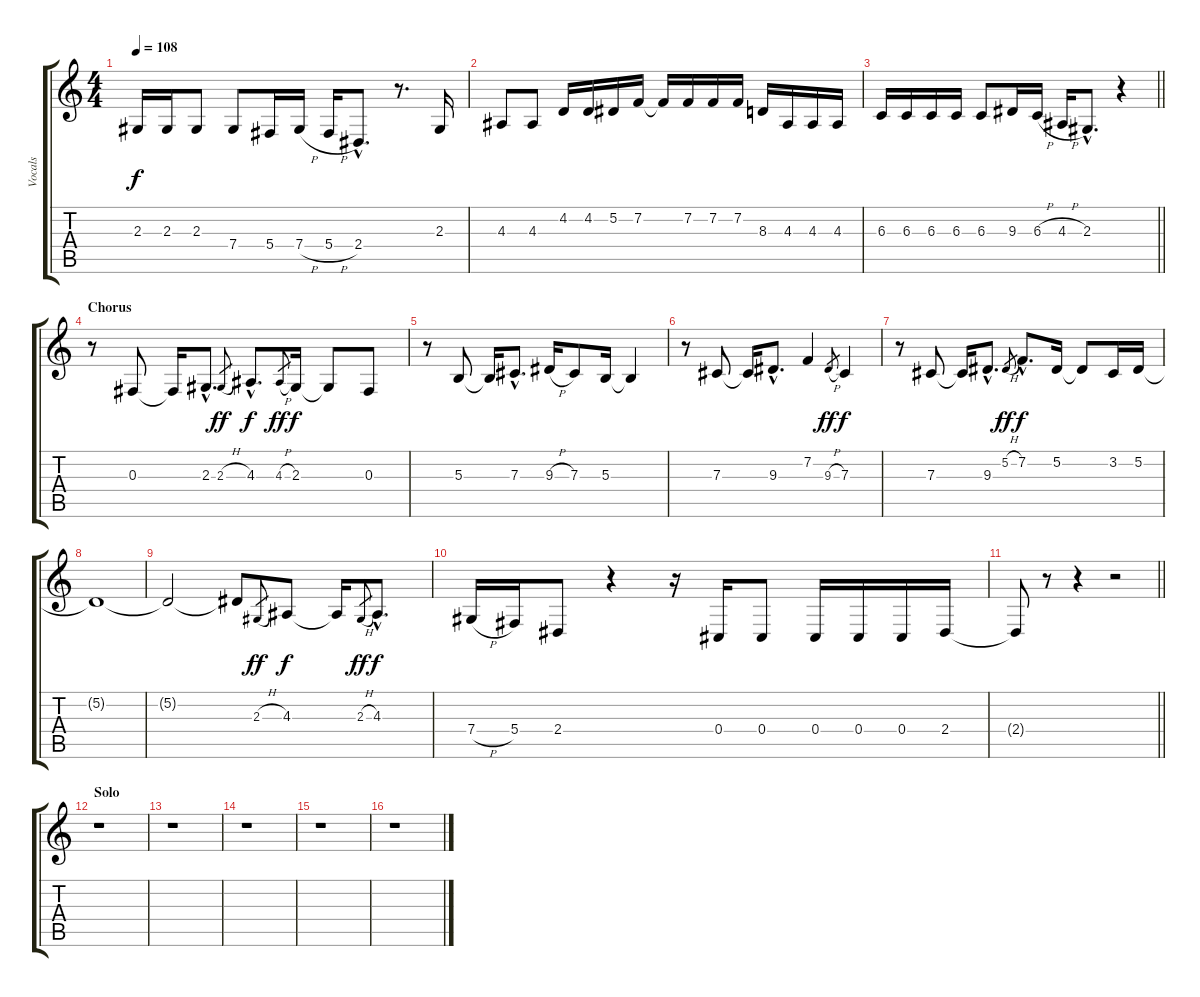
\track ("Vocals" "Vocals") {instrument lead6voice}
\staff {score tabs}
\tuning (Eb4 Bb3 Gb3 Db3 Ab2 Eb2) {hide}
\ts (4 4)
\tempo 108
\clef g2
\ks c
2.3.16{dy f} 2.3.16 2.3.8 7.4.8 5.4.16 7.4{h}.16 5.4{h}.16 2.4{hac}.8{d} r.8{d} 2.3.16 |
4.3.8 4.3.8 4.2.16 4.2.16 5.2.16 7.2.16 7.2{t}.16 7.2.16 7.2.16 7.2.16 8.3.16 4.3.16 4.3.16 4.3.16 |
\barLineRight lightlight
6.3.16 6.3.16 6.3.16 6.3.16 6.3.8 9.3.16 6.3{h}.16 4.3{h}.16 2.3{hac}.8{d} r.4 |
\section ("" "Chorus")
r.8 0.3.8 0.3{t}.16 2.3{hac}.8{d} 2.3{h}.8{gr dy ff} 4.3{hac}.8{d dy f} 4.3{h}.8{gr dy ff} 2.3.16{dy f} 2.3{t}.8 0.3.8 |
r.8 5.3.8 5.3{t}.16 7.3{hac}.8{d} 9.3{h}.16 7.3.8 5.3.16 5.3{t}.4 |
r.8 7.3.8 7.3{t}.16 9.3{hac}.8{d} 7.2.4 9.3{h}.8{gr dy ff} 7.3.4{dy f} |
r.8 7.3.8 7.3{t}.16 9.3{hac}.8{d} 5.2{h}.8{gr dy ff} 7.2{hac}.8{d dy f} 5.2.16 5.2{t}.8 3.2.16 5.2.16 |
5.2{t}.1 |
5.2{t}.2 5.2{t}.8 2.3{h}.8{gr dy ff} 4.3.8{dy f} 4.3{t}.16 2.3{h}.8{gr dy ff} 4.3{hac}.8{d dy f} |
7.4{h}.16 5.4.16 2.4.8 r.4 r.16 0.4.16 0.4.8 0.4.16 0.4.16 0.4.16 2.4.16 |
\barLineRight lightlight
2.4{t}.8 r.8 r.4 r.2 |
\section ("" "Solo")
r.1 |
r.1 |
r.1 |
r.1 |
r.1
